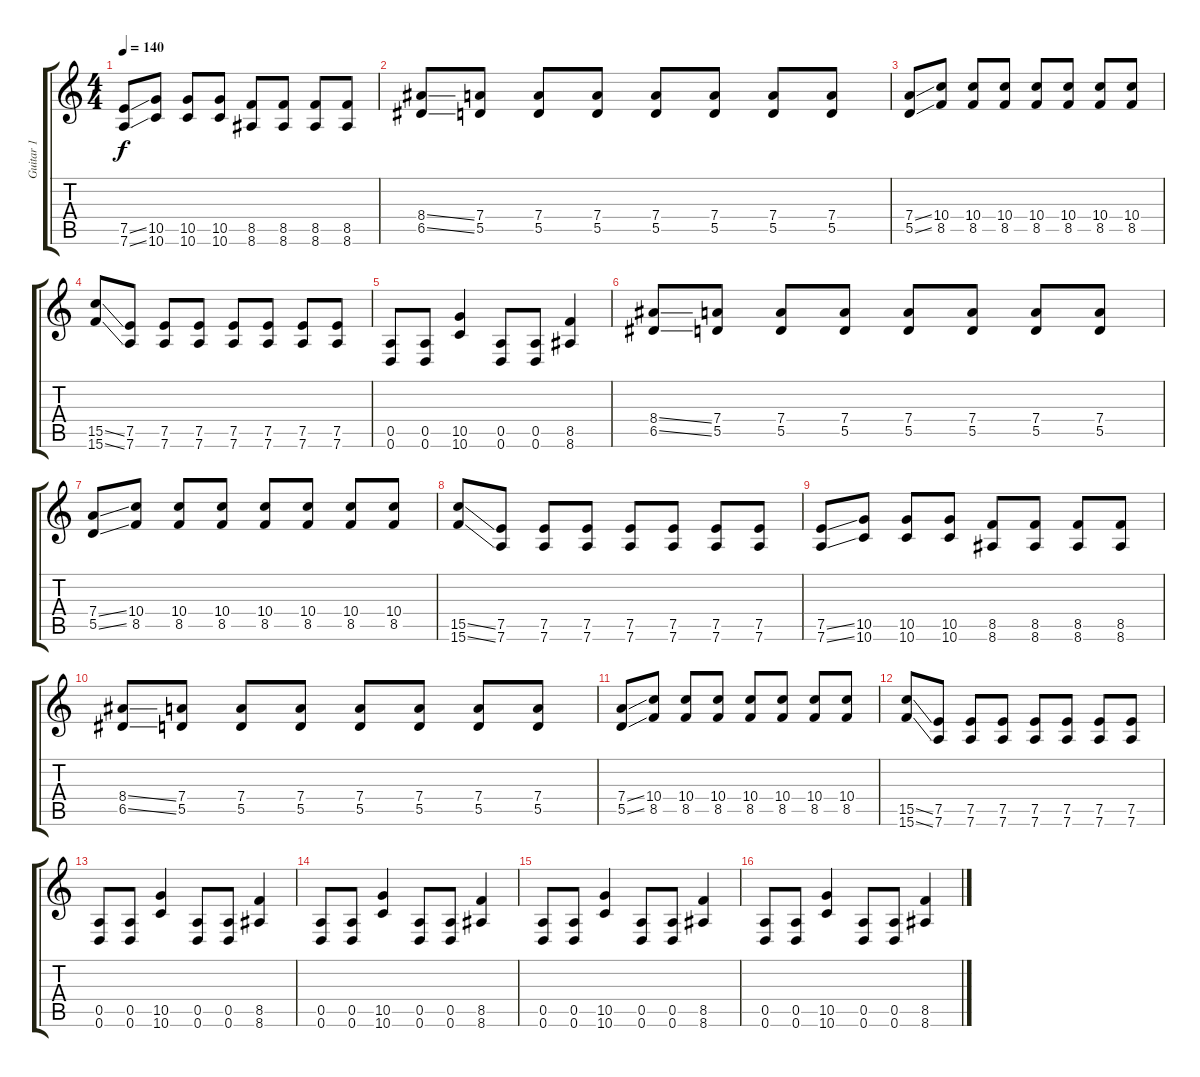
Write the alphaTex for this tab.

\track ("Guitar 1" "Guitar 1") {instrument overdrivenguitar}
\staff {score tabs}
\tuning (E4 B3 G3 D3 A2 D2) {hide}
\ts (4 4)
\tempo 140
\clef g2
\ks c
(7.5{ss} 7.6{ss}).8{dy f} (10.5 10.6).8 (10.5 10.6).8 (10.5 10.6).8 (8.5 8.6).8 (8.5 8.6).8 (8.5 8.6).8 (8.5 8.6).8 |
(8.4{ss} 6.5{ss}).8 (7.4 5.5).8 (7.4 5.5).8 (7.4 5.5).8 (7.4 5.5).8 (7.4 5.5).8 (7.4 5.5).8 (7.4 5.5).8 |
(7.4{ss} 5.5{ss}).8 (10.4 8.5).8 (10.4 8.5).8 (10.4 8.5).8 (10.4 8.5).8 (10.4 8.5).8 (10.4 8.5).8 (10.4 8.5).8 |
(15.5{ss} 15.6{ss}).8 (7.5 7.6).8 (7.5 7.6).8 (7.5 7.6).8 (7.5 7.6).8 (7.5 7.6).8 (7.5 7.6).8 (7.5 7.6).8 |
(0.5 0.6).8 (0.5 0.6).8 (10.5 10.6).4 (0.5 0.6).8 (0.5 0.6).8 (8.5 8.6).4 |
(8.4{ss} 6.5{ss}).8 (7.4 5.5).8 (7.4 5.5).8 (7.4 5.5).8 (7.4 5.5).8 (7.4 5.5).8 (7.4 5.5).8 (7.4 5.5).8 |
(7.4{ss} 5.5{ss}).8 (10.4 8.5).8 (10.4 8.5).8 (10.4 8.5).8 (10.4 8.5).8 (10.4 8.5).8 (10.4 8.5).8 (10.4 8.5).8 |
(15.5{ss} 15.6{ss}).8 (7.5 7.6).8 (7.5 7.6).8 (7.5 7.6).8 (7.5 7.6).8 (7.5 7.6).8 (7.5 7.6).8 (7.5 7.6).8 |
(7.5{ss} 7.6{ss}).8 (10.5 10.6).8 (10.5 10.6).8 (10.5 10.6).8 (8.5 8.6).8 (8.5 8.6).8 (8.5 8.6).8 (8.5 8.6).8 |
(8.4{ss} 6.5{ss}).8 (7.4 5.5).8 (7.4 5.5).8 (7.4 5.5).8 (7.4 5.5).8 (7.4 5.5).8 (7.4 5.5).8 (7.4 5.5).8 |
(7.4{ss} 5.5{ss}).8 (10.4 8.5).8 (10.4 8.5).8 (10.4 8.5).8 (10.4 8.5).8 (10.4 8.5).8 (10.4 8.5).8 (10.4 8.5).8 |
(15.5{ss} 15.6{ss}).8 (7.5 7.6).8 (7.5 7.6).8 (7.5 7.6).8 (7.5 7.6).8 (7.5 7.6).8 (7.5 7.6).8 (7.5 7.6).8 |
(0.5 0.6).8 (0.5 0.6).8 (10.5 10.6).4 (0.5 0.6).8 (0.5 0.6).8 (8.5 8.6).4 |
(0.5 0.6).8 (0.5 0.6).8 (10.5 10.6).4 (0.5 0.6).8 (0.5 0.6).8 (8.5 8.6).4 |
(0.5 0.6).8 (0.5 0.6).8 (10.5 10.6).4 (0.5 0.6).8 (0.5 0.6).8 (8.5 8.6).4 |
(0.5 0.6).8 (0.5 0.6).8 (10.5 10.6).4 (0.5 0.6).8 (0.5 0.6).8 (8.5 8.6).4
